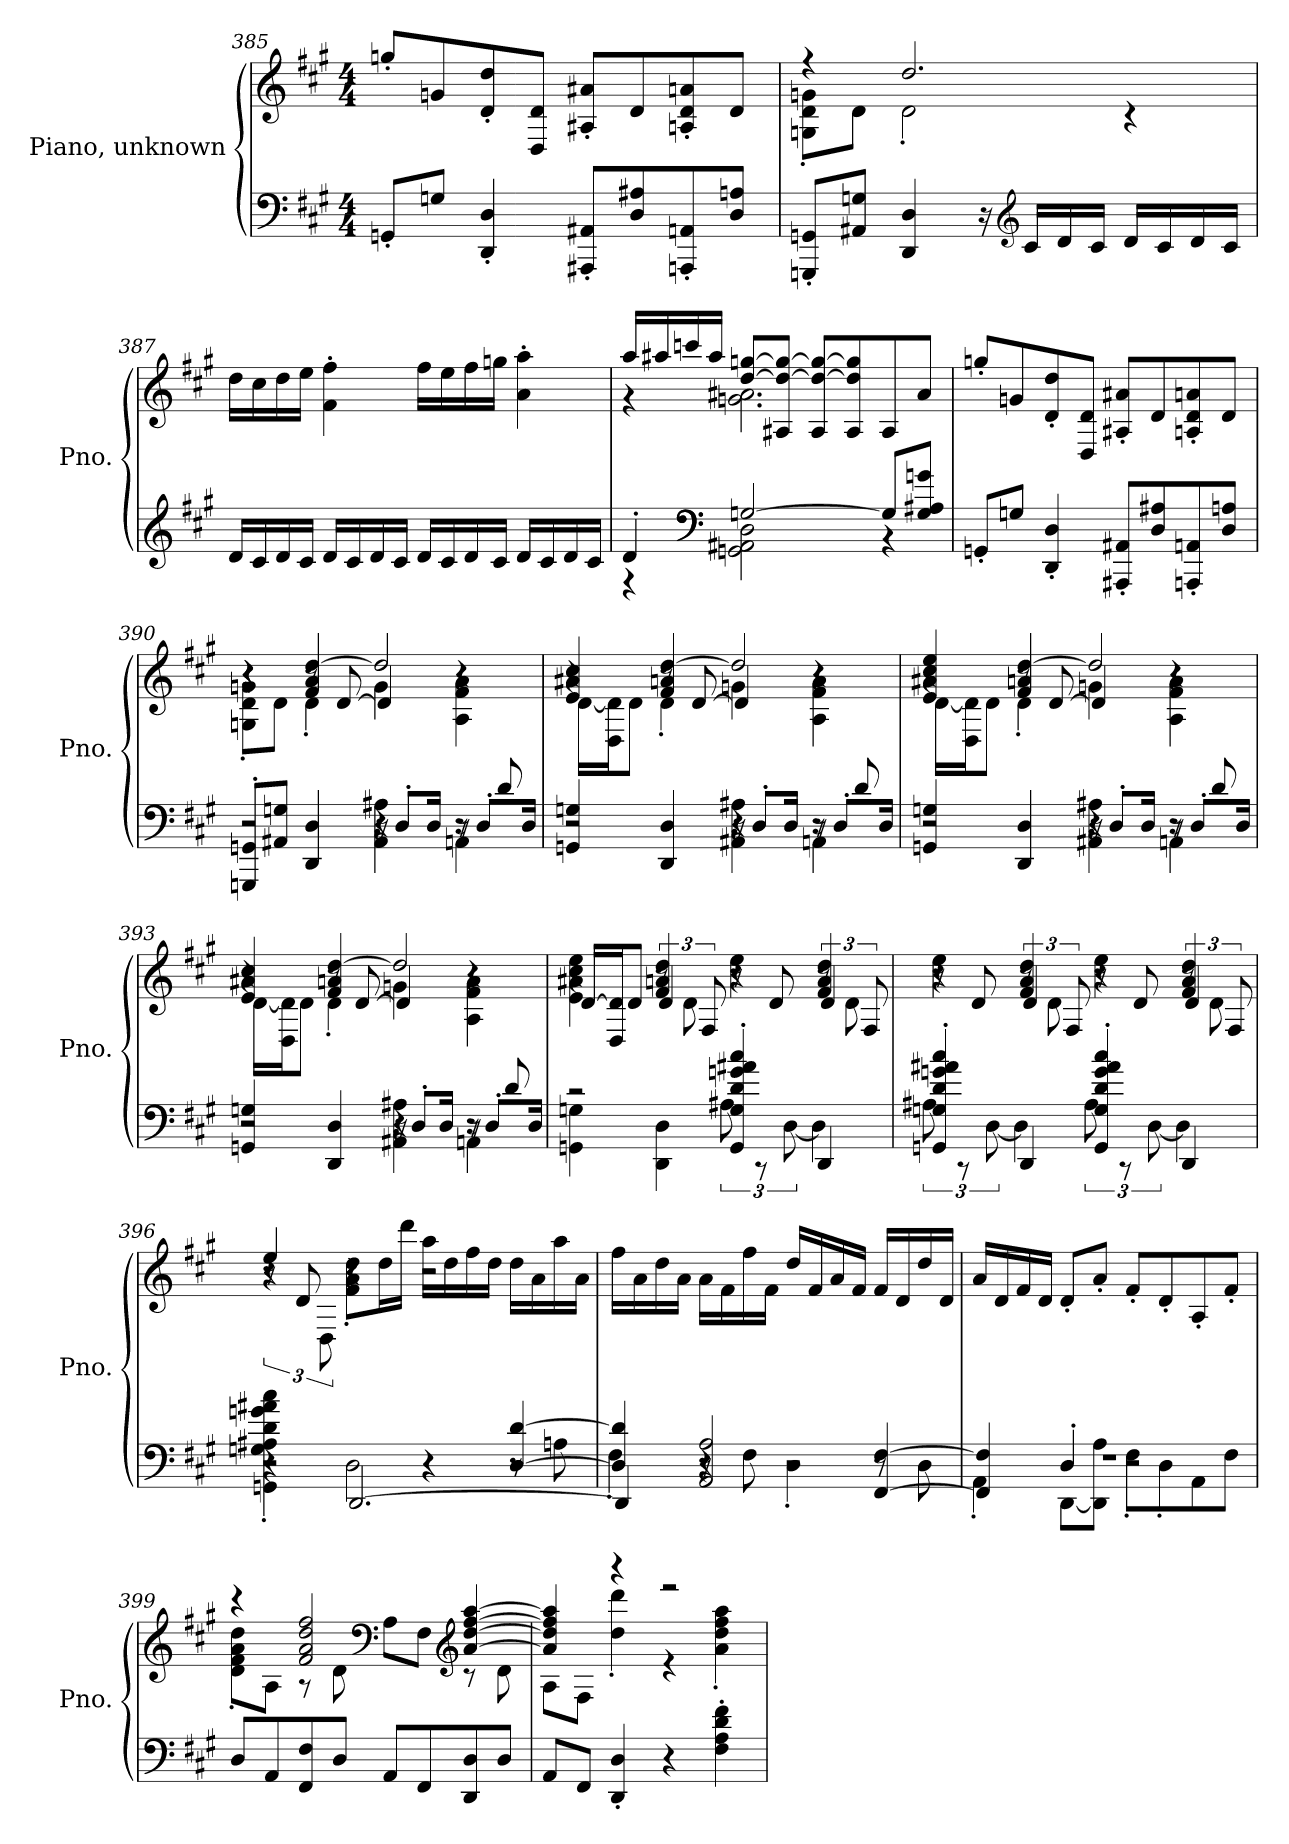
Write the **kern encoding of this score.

**kern	**kern
*part1	*part1
*staff2	*staff1
*I"Piano, unknown	*
*I'Pno.	*
*clefF4	*clefG2
*k[f#c#g#]	*k[f#c#g#]
*M4/4	*M4/4
=385	=385
8GGn'/L	8ggn'/L
8Gn/J	8gn/
4DD/' 4D/'	8d/' 8dd/'
.	8D/ 8d/J
8AAA#X/' 8AA#X/'L	8A#X/' 8a#X/'L
8D/ 8A#X/	8d/
8AAAn/' 8AAn/'	8An/' 8d/' 8an/'
8D/ 8An/J	8d/J
!!LO:LB:g=z
=386	=386
*	*^
8GGGn/' 8GGn/'L	4r	8Gn\' 8d\' 8gn\'L
8AA#X/ 8Gn/J	.	8d\J
4DD/ 4D/	2.dd/	2d'\
16r	.	.
*clefG2	*	*
16c#/LL	.	.
16d/	.	.
16c#/JJ	.	.
16d/LL	.	4r
16c#/	.	.
16d/	.	.
16c#/JJ	.	.
*	*v	*v
=387	=387
16d/LL	16dd\LL
16c#/	16cc#\
16d/	16dd\
16c#/JJ	16ee\JJ
16d/LL	4f#\' 4ff#\'
16c#/	.
16d/	.
16c#/JJ	.
16d/LL	16ff#\LL
16c#/	16ee\
16d/	16ff#\
16c#/JJ	16ggn\JJ
16d/LL	4a\' 4aa\'
16c#/	.
16d/	.
16c#/JJ	.
!!LO:LB:g=z
=388	=388
*^	*^
4d'/	4r	16aa/LL	4r
.	.	16aa#X/	.
.	.	16cccn/	.
.	.	16aa#/JJ	.
*clefF4	*	*	*
[2Gn/	2GGn\ 2AA#X\ 2D\	[8dd/ [8ggn/L	2.gn\ 2.a#X\
.	.	8A#X/ 8dd/_ 8gg/_J	.
.	.	8A#/ 8dd/_ 8gg/_L	.
.	.	8A#/ 8dd/] 8gg/]	.
8G/L]	4r	8A#/	.
8G/ 8A#X/ 8gn/J	.	8a#/J	.
*v	*v	*	*
*	*v	*v
=389	=389
8GGn'/L	8ggn'/L
8Gn/J	8gn/
4DD/' 4D/'	8d/' 8dd/'
.	8D/ 8d/J
8AAA#X/' 8AA#X/'L	8A#X/' 8a#X/'L
8D/ 8A#X/	8d/
8AAAn/' 8AAn/'	8An/' 8d/' 8an/'
8D/ 8An/J	8d/J
!!LO:LB:g=z
=390	=390
*^	*^
*	*^	*	*^
2r	2r	8GGGn/' 8GGn/'L	4r	8Gn\' 8d\' 8gn\'L	4r
.	.	8AA#X/ 8Gn/J	.	8d\J	.
.	.	4DD/ 4D/	4f#/ 4a/ [4dd/	4d'\	8r
.	.	.	.	.	[8d/
4r	4AA#\ 4A#X\	16r	2dd/]	4g\	4d/]
.	.	8D'/L	.	.	.
.	.	16D/Jk	.	.	.
8r	4AAn\	16r	.	4A\ 4f#\ 4a\	4r
.	.	8D'/L	.	.	.
8d/	.	.	.	.	.
.	.	16D/Jk	.	.	.
=391	=391	=391	=391	=391	=391
2r	2r	4GGn/ 4Gn/	4e/ 4a#X/ 4cc#/	[16d\LL	4r
.	.	.	.	16D\ 16d\]J	.
.	.	.	.	8d\J	.
.	.	4DD/ 4D/	4f#/ 4an/ [4dd/	4d'\	8r
.	.	.	.	.	[8d/
4r	4AA#X\ 4A#X\	16r	2dd/]	4gn\	4d/]
.	.	8D'/L	.	.	.
.	.	16D/Jk	.	.	.
8r	4AAn\	16r	.	4A\ 4f#\ 4a\	4r
.	.	8D'/L	.	.	.
8d/	.	.	.	.	.
.	.	16D/Jk	.	.	.
!!LO:LB:g=z	!!	!!
=392	=392	=392	=392	=392	=392
2r	2r	4GGn/ 4Gn/	4e/ 4a#X/ 4cc#/ 4ee/	[16d\LL	4r
.	.	.	.	16D\ 16d\]J	.
.	.	.	.	8d\J	.
.	.	4DD/ 4D/	4f#/ 4an/ [4dd/	4d'\	8r
.	.	.	.	.	[8d/
4r	4AA#X\ 4A#X\	16r	2dd/]	4gn\	4d/]
.	.	8D'/L	.	.	.
.	.	16D/Jk	.	.	.
8r	4AAn\	16r	.	4A\ 4f#\ 4a\	4r
.	.	8D'/L	.	.	.
8d/	.	.	.	.	.
.	.	16D/Jk	.	.	.
=393	=393	=393	=393	=393	=393
2r	2r	4GGn/ 4Gn/	4e/ 4a#X/ 4cc#/	[16d\LL	4r
.	.	.	.	16D\ 16d\]J	.
.	.	.	.	8d\J	.
.	.	4DD/ 4D/	4f#/ 4an/ [4dd/	4d'\	8r
.	.	.	.	.	[8d/
4r	4AA#X\ 4A#X\	16r	2dd/]	4gn\	4d/]
.	.	8D'/L	.	.	.
.	.	16D/Jk	.	.	.
8r	4AAn\	16r	.	4A\ 4f#\ 4a\	4r
.	.	8D'/L	.	.	.
8d/	.	.	.	.	.
.	.	16D/Jk	.	.	.
*	*v	*v	*	*	*
!!LO:LB:g=z	!!	!!
=394	=394	=394	=394	=394
2r	4GGn\ 4Gn\	4r	4e\ 4a#X\ 4cc#\ 4ee\	[16d/LL
.	.	.	.	16D/ 16d/]J
.	.	.	.	8d/J
.	4DD\ 4D\	4f#/ 4an/ 4dd/	8r	6d/
.	.	.	8d\	.
.	.	.	.	12F#/
4GG/' 4G/' 4d/' 4gn/' 4a#X/' 4cc#/'	12A#X\	4r	4ee\	8r
.	12r	.	.	.
.	.	.	.	8d/
.	[12D\	.	.	.
4DD/	4D\]	4f#/ 4a/ 4dd/	8r	6d/
.	.	.	8d\	.
.	.	.	.	12F#/
=395	=395	=395	=395	=395
4GGn/' 4Gn/' 4d/' 4gn/' 4a#X/' 4cc#/'	12A#X\	4r	4ee\	8r
.	12r	.	.	.
.	.	.	.	8d/
.	[12D\	.	.	.
4DD/	4D\]	4f#/ 4a/ 4dd/	8r	6d/
.	.	.	8d\	.
.	.	.	.	12F#/
4GG/' 4G/' 4d/' 4g/' 4a#/' 4cc#/'	12A#\	4r	4ee\	8r
.	12r	.	.	.
.	.	.	.	8d/
.	[12D\	.	.	.
4DD/	4D\]	4f#/ 4a/ 4dd/	8r	6d/
.	.	.	8d\	.
.	.	.	.	12F#/
!!LO:PB:g=z	!!	!!
=396	=396	=396	=396	=396
*	*^	*	*	*
2r	4GGn\' 4Gn\' 4A#X\' 4d\' 4gn\' 4a#X\' 4cc#\'	4r	4ee/	6r	8r
.	.	.	.	.	8d/
.	.	.	.	12D\	.
.	2D\	[2.DD/	4r	8f#\' 8a\' 8dd\'L	4r
.	.	.	.	16dd\L	.
.	.	.	.	16ddd\JJ	.
4r	.	.	2r	16aa\LL	2r
.	.	.	.	16dd\	.
.	.	.	.	16ff#\	.
.	.	.	.	16dd\JJ	.
[4D/ [4d/	8r	.	.	16dd\LL	.
.	.	.	.	16a\	.
.	8An\	.	.	16aa\	.
.	.	.	.	16a\JJ	.
*	*	*	*v	*v	*v
=397	=397	=397	=397
4D/] 4d/]	4F#'\	4DD/]	16ff#\LL
.	.	.	16a\
.	.	.	16dd\
.	.	.	16a\JJ
4r	8r	2AA/ 2A/	16a\LL
.	.	.	16f#\
.	8F#\	.	16ff#\
.	.	.	16f#\JJ
2r	4D'\	.	16dd/LL
.	.	.	16f#/
.	.	.	16a/
.	.	.	16f#/JJ
.	8r	[4FF#/ [4F#/	16f#/LL
.	.	.	16d/
.	8D\	.	16dd/
.	.	.	16d/JJ
=398	=398	=398	=398
1r	4AA'\	4FF#/] 4F#/]	16a/LL
.	.	.	16d/
.	.	.	16f#/
.	.	.	16d/JJ
.	[8DD\L	4D'/	8d'/L
.	8DD\] 8A\J	.	8a'/J
.	8F#'\L	2r	8f#'/L
.	8D'\	.	8d'/
.	8AA\	.	8A'/
.	8F#\J	.	8f#'/J
*v	*v	*v	*
!!LO:LB:g=z
=399	=399
*	*^
8D/L	4r	8d\' 8f#\' 8a\' 8dd\'L
8AA/	.	8A\J
8FF#/ 8F#/	2f#/ 2a/ 2dd/ 2ff#/	8r
8D/J	.	8d\
*	*clefF4	*
8AA/L	.	8A\L
8FF#/	.	8F#\J
*	*clefG2	*
8DD/ 8D/	[4a/ [4dd/ [4ff#/ [4aa/	8r
8D/J	.	8d\
=400	=400	=400
8AA/L	4a/] 4dd/] 4ff#/] 4aa/]	8A\L
8FF#/J	.	8F#\J
4DD/' 4D/'	4r	4dd\' 4ddd\'
4r	2r	4r
4F#\' 4A\' 4d\' 4f#\'	.	4a\' 4dd\' 4ff#\' 4aa\'
*	*v	*v
=	=
*-	*-
